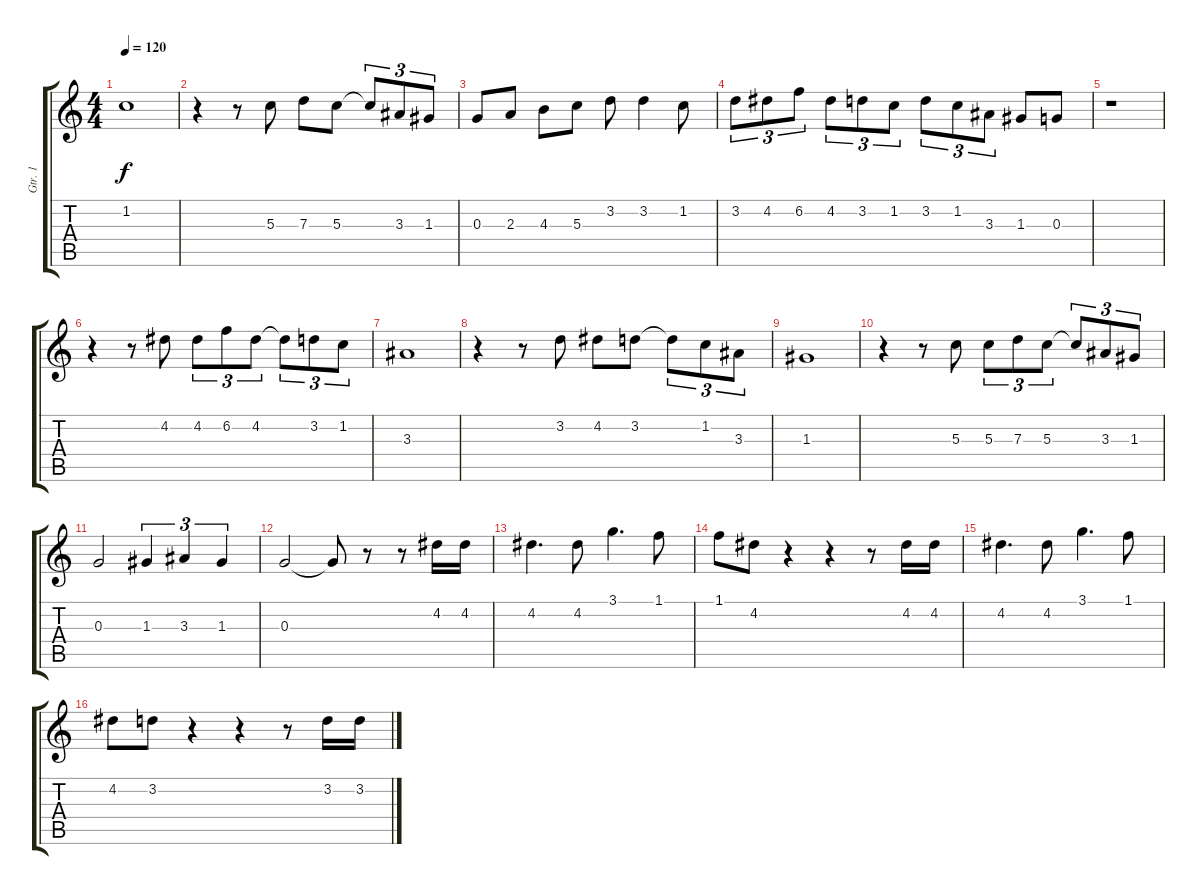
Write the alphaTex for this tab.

\track ("Gtr. 1" "Gtr. 1") {instrument acousticguitarsteel}
\staff {score tabs}
\tuning (E4 B3 G3 D3 A2 E2) {hide}
\ts (4 4)
\tempo 120
\clef g2
\ks c
1.2.1{dy f} |
r.4 r.8 5.3.8 7.3.8 5.3.8 5.3{t}.8{tu (3 2)} 3.3.8{tu (3 2)} 1.3.8{tu (3 2)} |
0.3.8 2.3.8 4.3.8 5.3.8 3.2.8 3.2.4 1.2.8 |
3.2.8{tu (3 2)} 4.2.8{tu (3 2)} 6.2.8{tu (3 2)} 4.2.8{tu (3 2)} 3.2.8{tu (3 2)} 1.2.8{tu (3 2)} 3.2.8{tu (3 2)} 1.2.8{tu (3 2)} 3.3.8{tu (3 2)} 1.3.8 0.3.8 |
r.1 |
r.4 r.8 4.2.8 4.2.8{tu (3 2)} 6.2.8{tu (3 2)} 4.2.8{tu (3 2)} 4.2{t}.8{tu (3 2)} 3.2.8{tu (3 2)} 1.2.8{tu (3 2)} |
3.3.1 |
r.4 r.8 3.2.8 4.2.8 3.2.8 3.2{t}.8{tu (3 2)} 1.2.8{tu (3 2)} 3.3.8{tu (3 2)} |
1.3.1 |
r.4 r.8 5.3.8 5.3.8{tu (3 2)} 7.3.8{tu (3 2)} 5.3.8{tu (3 2)} 5.3{t}.8{tu (3 2)} 3.3.8{tu (3 2)} 1.3.8{tu (3 2)} |
0.3.2 1.3.4{tu (3 2)} 3.3.4{tu (3 2)} 1.3.4{tu (3 2)} |
0.3.2 0.3{t}.8 r.8 r.8 4.2.16 4.2.16 |
4.2.4{d} 4.2.8 3.1.4{d} 1.1.8 |
1.1.8 4.2.8 r.4 r.4 r.8 4.2.16 4.2.16 |
4.2.4{d} 4.2.8 3.1.4{d} 1.1.8 |
4.2.8 3.2.8 r.4 r.4 r.8 3.2.16 3.2.16
